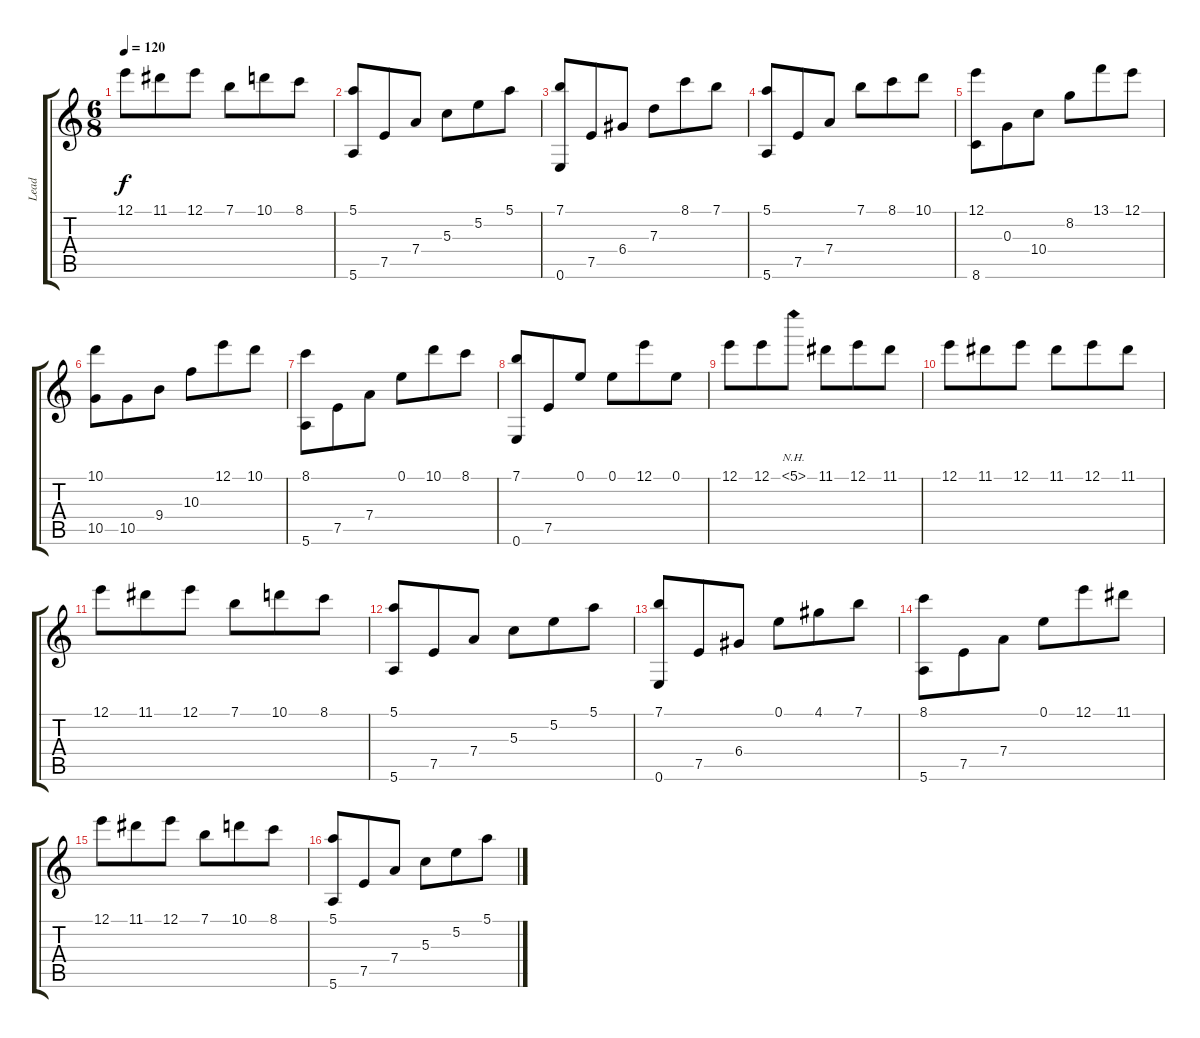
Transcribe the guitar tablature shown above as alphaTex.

\track ("Lead" "Lead") {instrument distortionguitar}
\staff {score tabs}
\tuning (E4 B3 G3 D3 A2 E2) {hide}
\ts (6 8)
\tempo 120
\clef g2
\ks c
12.1.8{dy f} 11.1.8 12.1.8 7.1.8 10.1.8 8.1.8 |
(5.1 5.6).8 7.5.8 7.4.8 5.3.8 5.2.8 5.1.8 |
(7.1 0.6).8 7.5.8 6.4.8 7.3.8 8.1.8 7.1.8 |
(5.1 5.6).8 7.5.8 7.4.8 7.1.8 8.1.8 10.1.8 |
(12.1 8.6).8 0.3.8 10.4.8 8.2.8 13.1.8 12.1.8 |
(10.1 10.5).8 10.5.8 9.4.8 10.3.8 12.1.8 10.1.8 |
(8.1 5.6).8 7.5.8 7.4.8 0.1.8 10.1.8 8.1.8 |
(7.1 0.6).8 7.5.8 0.1.8 0.1.8 12.1.8 0.1.8 |
12.1.8 12.1.8 5.1{nh}.8 11.1.8 12.1.8 11.1.8 |
12.1.8 11.1.8 12.1.8 11.1.8 12.1.8 11.1.8 |
12.1.8 11.1.8 12.1.8 7.1.8 10.1.8 8.1.8 |
(5.1 5.6).8 7.5.8 7.4.8 5.3.8 5.2.8 5.1.8 |
(7.1 0.6).8 7.5.8 6.4.8 0.1.8 4.1.8 7.1.8 |
(8.1 5.6).8 7.5.8 7.4.8 0.1.8 12.1.8 11.1.8 |
12.1.8 11.1.8 12.1.8 7.1.8 10.1.8 8.1.8 |
(5.1 5.6).8 7.5.8 7.4.8 5.3.8 5.2.8 5.1.8
